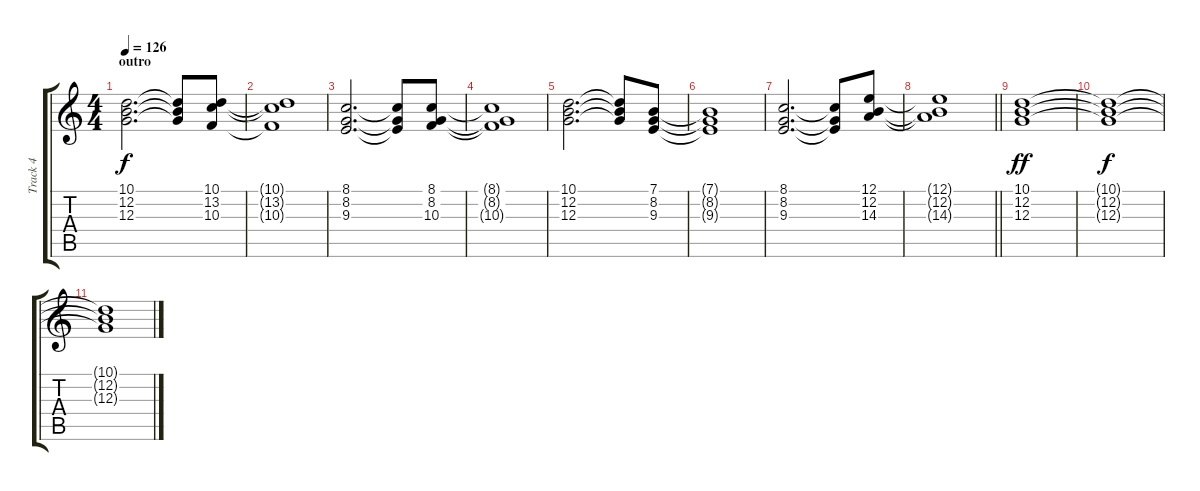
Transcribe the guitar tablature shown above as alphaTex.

\track ("Track 4" "Track 4") {instrument acousticgrandpiano}
\staff {score tabs}
\tuning (E4 B3 G3 D3 A2 E2) {hide}
\ts (4 4)
\section ("" "outro")
\tempo 126
\clef g2
\ks c
(10.1 12.2 12.3).2{d dy f} (10.1{t} 12.2{t} 12.3{t}).8 (10.1 13.2 10.3).8 |
(10.1{t} 13.2{t} 10.3{t}).1 |
(8.1 8.2 9.3).2{d} (8.1{t} 8.2{t} 9.3{t}).8 (8.1 8.2 10.3).8 |
(8.1{t} 8.2{t} 10.3{t}).1 |
(10.1 12.2 12.3).2{d} (10.1{t} 12.2{t} 12.3{t}).8 (7.1 8.2 9.3).8 |
(7.1{t} 8.2{t} 9.3{t}).1 |
(8.1 8.2 9.3).2{d} (8.1{t} 8.2{t} 9.3{t}).8 (12.1 12.2 14.3).8 |
\barLineRight lightlight
(12.1{t} 12.2{t} 14.3{t}).1 |
(10.1 12.2 12.3).1{dy ff volume 0} |
(10.1{t} 12.2{t} 12.3{t}).1{dy f} |
(10.1{t} 12.2{t} 12.3{t}).1
